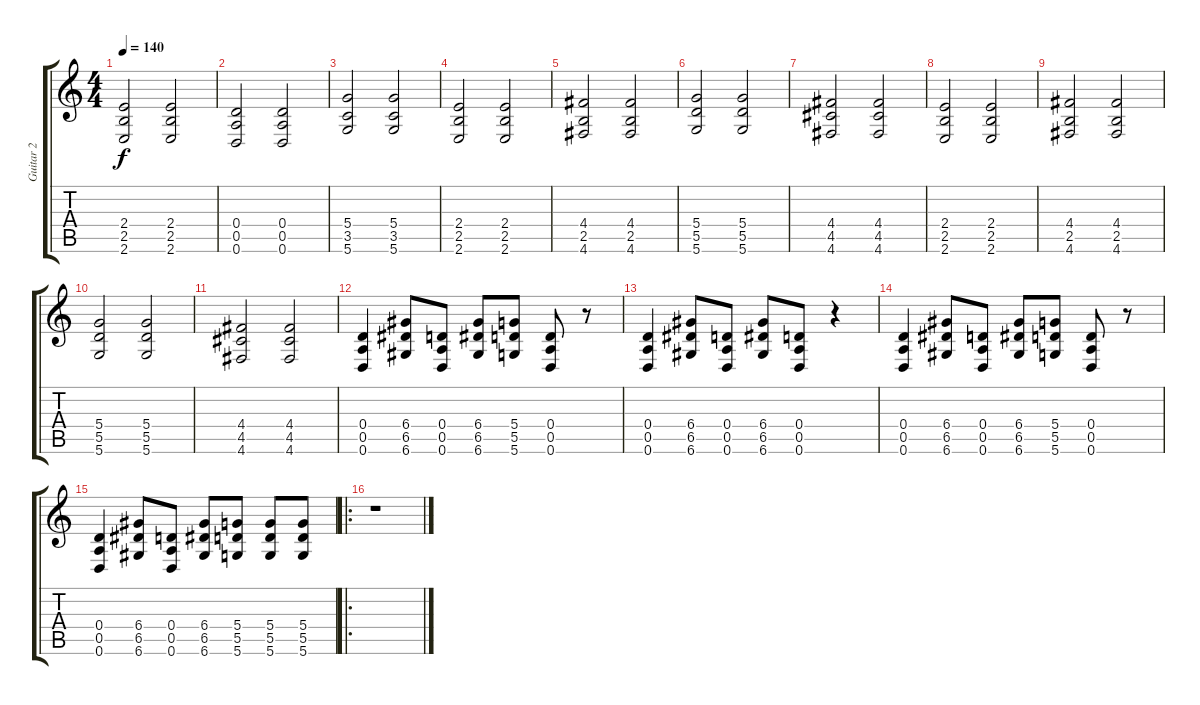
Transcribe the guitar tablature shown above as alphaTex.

\track ("Guitar 2" "Guitar 2") {instrument distortionguitar}
\staff {score tabs}
\tuning (E4 B3 G3 D3 A2 D2) {hide}
\ts (4 4)
\tempo 140
\clef g2
\ks c
(2.4 2.5 2.6).2{dy f} (2.4 2.5 2.6).2 |
(0.4 0.5 0.6).2 (0.4 0.5 0.6).2 |
(5.4 3.5 5.6).2 (5.4 3.5 5.6).2 |
(2.4 2.5 2.6).2 (2.4 2.5 2.6).2 |
(4.4 2.5 4.6).2 (4.4 2.5 4.6).2 |
(5.4 5.5 5.6).2 (5.4 5.5 5.6).2 |
(4.4 4.5 4.6).2 (4.4 4.5 4.6).2 |
(2.4 2.5 2.6).2 (2.4 2.5 2.6).2 |
(4.4 2.5 4.6).2 (4.4 2.5 4.6).2 |
(5.4 5.5 5.6).2 (5.4 5.5 5.6).2 |
(4.4 4.5 4.6).2 (4.4 4.5 4.6).2 |
(0.4 0.5 0.6).4 (6.4 6.5 6.6).8 (0.4 0.5 0.6).8 (6.4 6.5 6.6).8 (5.4 5.5 5.6).8 (0.4 0.5 0.6).8 r.8 |
(0.4 0.5 0.6).4 (6.4 6.5 6.6).8 (0.4 0.5 0.6).8 (6.4 6.5 6.6).8 (0.4 0.5 0.6).8 r.4 |
(0.4 0.5 0.6).4 (6.4 6.5 6.6).8 (0.4 0.5 0.6).8 (6.4 6.5 6.6).8 (5.4 5.5 5.6).8 (0.4 0.5 0.6).8 r.8 |
(0.4 0.5 0.6).4 (6.4 6.5 6.6).8 (0.4 0.5 0.6).8 (6.4 6.5 6.6).8 (5.4 5.5 5.6).8 (5.4 5.5 5.6).8 (5.4 5.5 5.6).8 |
\ro
r.1
